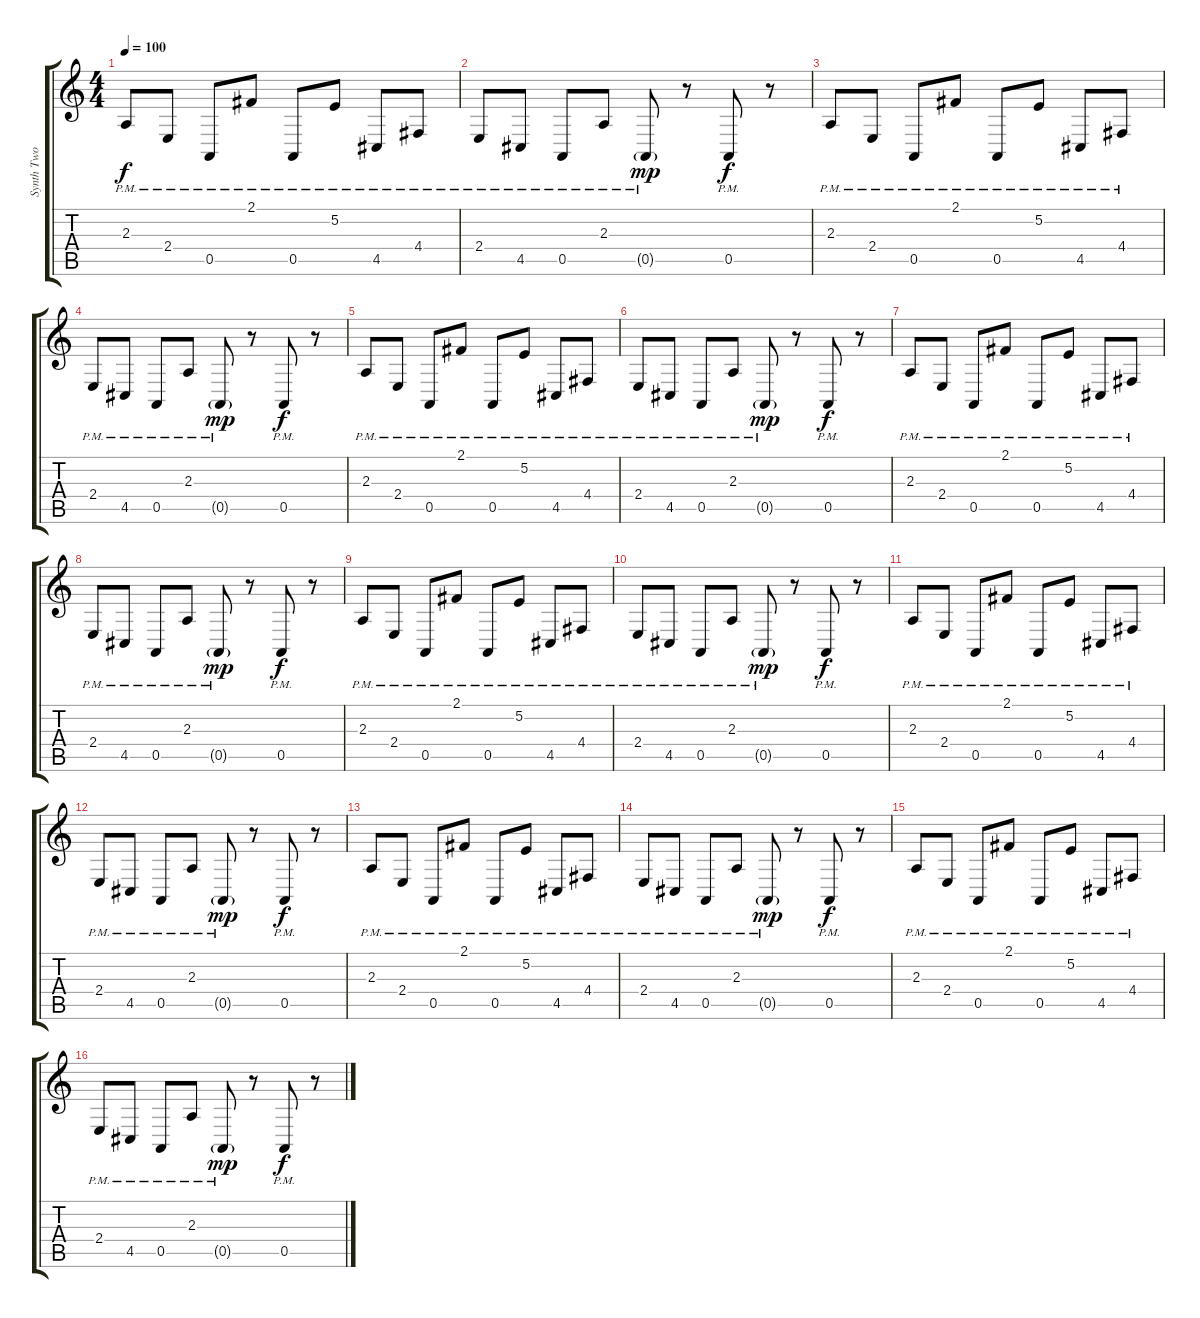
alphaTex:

\track (" Synth Two" " Synth Two") {instrument honkytonkpiano}
\staff {score tabs}
\tuning (E4 B3 G3 D3 A2 E2) {hide}
\ts (4 4)
\tempo 100
\clef g2
\ks c
2.3{pm}.8{dy f} 2.4{pm}.8 0.5{pm}.8 2.1{pm}.8 0.5{pm}.8 5.2{pm}.8 4.5{pm}.8 4.4{pm}.8 |
2.4{pm}.8 4.5{pm}.8 0.5{pm}.8 2.3{pm}.8 0.5{g pm}.8{dy mp} r.8 0.5{pm}.8{dy f} r.8 |
2.3{pm}.8 2.4{pm}.8 0.5{pm}.8 2.1{pm}.8 0.5{pm}.8 5.2{pm}.8 4.5{pm}.8 4.4{pm}.8 |
2.4{pm}.8 4.5{pm}.8 0.5{pm}.8 2.3{pm}.8 0.5{g pm}.8{dy mp} r.8 0.5{pm}.8{dy f} r.8 |
2.3{pm}.8 2.4{pm}.8 0.5{pm}.8 2.1{pm}.8 0.5{pm}.8 5.2{pm}.8 4.5{pm}.8 4.4{pm}.8 |
2.4{pm}.8 4.5{pm}.8 0.5{pm}.8 2.3{pm}.8 0.5{g pm}.8{dy mp} r.8 0.5{pm}.8{dy f} r.8 |
2.3{pm}.8 2.4{pm}.8 0.5{pm}.8 2.1{pm}.8 0.5{pm}.8 5.2{pm}.8 4.5{pm}.8 4.4{pm}.8 |
2.4{pm}.8 4.5{pm}.8 0.5{pm}.8 2.3{pm}.8 0.5{g pm}.8{dy mp} r.8 0.5{pm}.8{dy f} r.8 |
2.3{pm}.8 2.4{pm}.8 0.5{pm}.8 2.1{pm}.8 0.5{pm}.8 5.2{pm}.8 4.5{pm}.8 4.4{pm}.8 |
2.4{pm}.8 4.5{pm}.8 0.5{pm}.8 2.3{pm}.8 0.5{g pm}.8{dy mp} r.8 0.5{pm}.8{dy f} r.8 |
2.3{pm}.8 2.4{pm}.8 0.5{pm}.8 2.1{pm}.8 0.5{pm}.8 5.2{pm}.8 4.5{pm}.8 4.4{pm}.8 |
2.4{pm}.8 4.5{pm}.8 0.5{pm}.8 2.3{pm}.8 0.5{g pm}.8{dy mp} r.8 0.5{pm}.8{dy f} r.8 |
2.3{pm}.8 2.4{pm}.8 0.5{pm}.8 2.1{pm}.8 0.5{pm}.8 5.2{pm}.8 4.5{pm}.8 4.4{pm}.8 |
2.4{pm}.8 4.5{pm}.8 0.5{pm}.8 2.3{pm}.8 0.5{g pm}.8{dy mp} r.8 0.5{pm}.8{dy f} r.8 |
2.3{pm}.8 2.4{pm}.8 0.5{pm}.8 2.1{pm}.8 0.5{pm}.8 5.2{pm}.8 4.5{pm}.8 4.4{pm}.8 |
2.4{pm}.8 4.5{pm}.8 0.5{pm}.8 2.3{pm}.8 0.5{g pm}.8{dy mp} r.8 0.5{pm}.8{dy f} r.8
